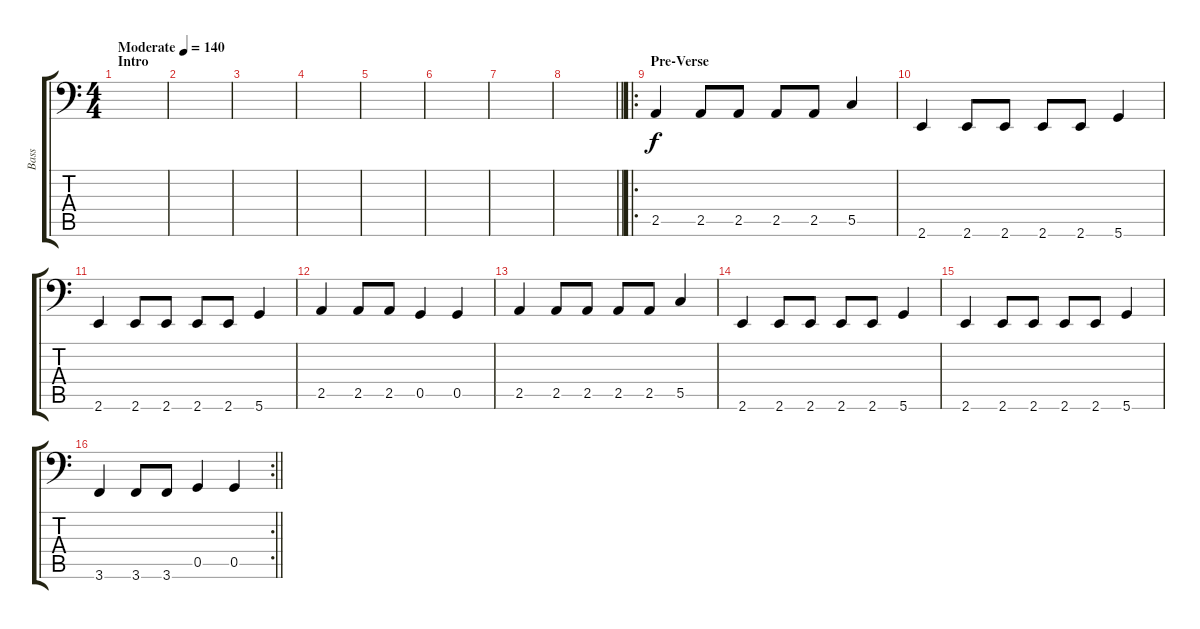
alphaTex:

\track ("Bass" "Bass") {instrument electricbasspick}
\staff {score tabs}
\tuning (D3 A2 F2 C2 G1 D1) {hide}
\ts (4 4)
\section ("" "Intro")
\tempo (140 "Moderate")
\clef f4
\ks c
|
|
|
|
|
|
|
\barLineRight lightlight
|
\ro
\section ("" "Pre-Verse")
2.5.4 2.5.8 2.5.8 2.5.8 2.5.8 5.5.4 |
2.6.4 2.6.8 2.6.8 2.6.8 2.6.8 5.6.4 |
2.6.4 2.6.8 2.6.8 2.6.8 2.6.8 5.6.4 |
2.5.4 2.5.8 2.5.8 0.5.4 0.5.4 |
2.5.4 2.5.8 2.5.8 2.5.8 2.5.8 5.5.4 |
2.6.4 2.6.8 2.6.8 2.6.8 2.6.8 5.6.4 |
2.6.4 2.6.8 2.6.8 2.6.8 2.6.8 5.6.4 |
\rc 2
\barLineRight lightlight
3.6.4 3.6.8 3.6.8 0.5.4 0.5.4
